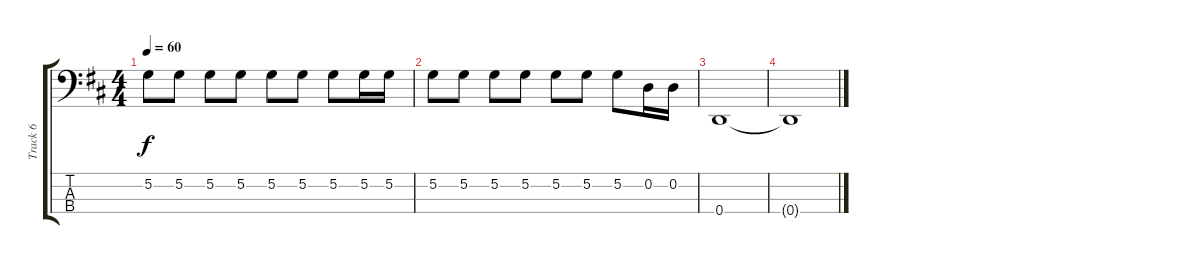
\track ("Track 6" "Track 6") {instrument electricbassfinger}
\staff {score tabs}
\tuning (G2 D2 A1 D1) {hide}
\ts (4 4)
\tempo 60
\clef f4
\ks d
5.2.8{dy f} 5.2.8 5.2.8 5.2.8 5.2.8 5.2.8 5.2.8 5.2.16 5.2.16 |
5.2.8 5.2.8 5.2.8 5.2.8 5.2.8 5.2.8 5.2.8 0.2.16 0.2.16 |
0.4.1 |
0.4{t}.1
